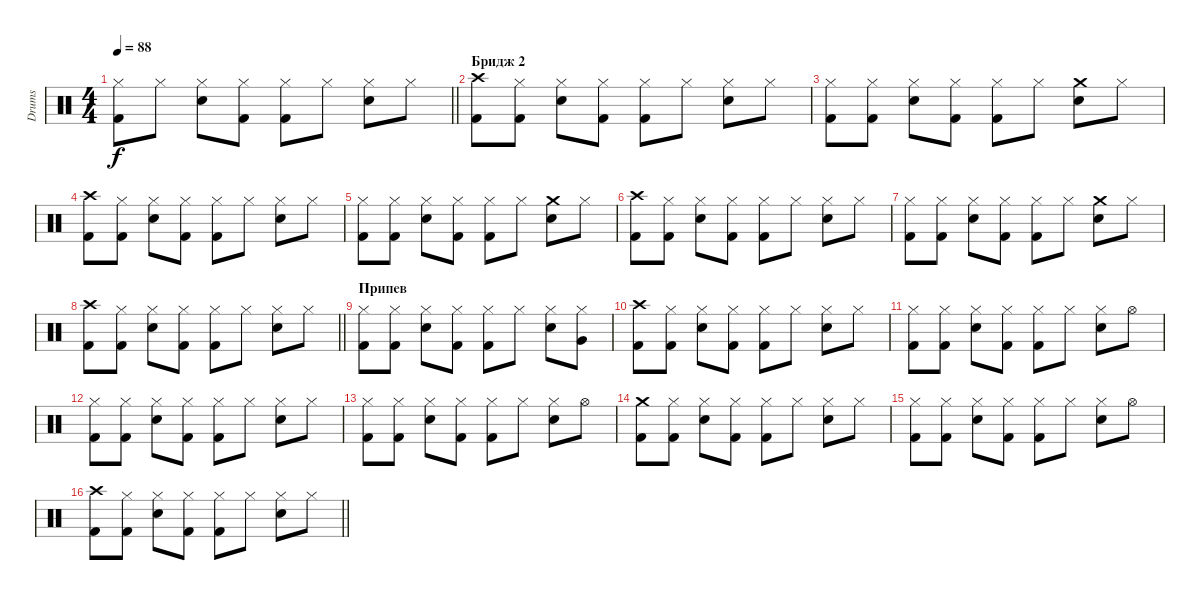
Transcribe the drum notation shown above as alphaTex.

\track ("Drums" "Drums") {instrument percussion}
\staff {score}
\articulation defaults
\ts (4 4)
\tempo 88
\clef neutral
\barLineRight lightlight
\ks c
("Kick (hit) 2" "Hi-Hat (closed)").8{dy f} "Hi-Hat (closed)".8 ("Snare (hit) 2" "Hi-Hat (closed)").8 ("Kick (hit) 2" "Hi-Hat (closed)").8 ("Kick (hit) 2" "Hi-Hat (closed)").8 "Hi-Hat (closed)".8 ("Snare (hit) 2" "Hi-Hat (closed)").8 "Hi-Hat (closed)".8 |
\section ("" "Бридж 2")
("Kick (hit) 2" "Crash high (hit)").8 ("Kick (hit) 2" "Hi-Hat (closed)").8 ("Snare (hit) 2" "Hi-Hat (closed)").8 ("Kick (hit) 2" "Hi-Hat (closed)").8 ("Kick (hit) 2" "Hi-Hat (closed)").8 "Hi-Hat (closed)".8 ("Snare (hit) 2" "Hi-Hat (closed)").8 "Hi-Hat (closed)".8 |
("Kick (hit) 2" "Hi-Hat (closed)").8 ("Kick (hit) 2" "Hi-Hat (closed)").8 ("Snare (hit) 2" "Hi-Hat (closed)").8 ("Kick (hit) 2" "Hi-Hat (closed)").8 ("Kick (hit) 2" "Hi-Hat (closed)").8 "Hi-Hat (closed)".8 ("Snare (hit) 2" "Crash medium (hit)").8 "Hi-Hat (closed)".8 |
("Kick (hit) 2" "Crash high (hit)").8 ("Kick (hit) 2" "Hi-Hat (closed)").8 ("Snare (hit) 2" "Hi-Hat (closed)").8 ("Kick (hit) 2" "Hi-Hat (closed)").8 ("Kick (hit) 2" "Hi-Hat (closed)").8 "Hi-Hat (closed)".8 ("Snare (hit) 2" "Hi-Hat (closed)").8 "Hi-Hat (closed)".8 |
("Kick (hit) 2" "Hi-Hat (closed)").8 ("Kick (hit) 2" "Hi-Hat (closed)").8 ("Snare (hit) 2" "Hi-Hat (closed)").8 ("Kick (hit) 2" "Hi-Hat (closed)").8 ("Kick (hit) 2" "Hi-Hat (closed)").8 "Hi-Hat (closed)".8 ("Snare (hit) 2" "Crash medium (hit)").8 "Hi-Hat (closed)".8 |
("Kick (hit) 2" "Crash high (hit)").8 ("Kick (hit) 2" "Hi-Hat (closed)").8 ("Snare (hit) 2" "Hi-Hat (closed)").8 ("Kick (hit) 2" "Hi-Hat (closed)").8 ("Kick (hit) 2" "Hi-Hat (closed)").8 "Hi-Hat (closed)".8 ("Snare (hit) 2" "Hi-Hat (closed)").8 "Hi-Hat (closed)".8 |
("Kick (hit) 2" "Hi-Hat (closed)").8 ("Kick (hit) 2" "Hi-Hat (closed)").8 ("Snare (hit) 2" "Hi-Hat (closed)").8 ("Kick (hit) 2" "Hi-Hat (closed)").8 ("Kick (hit) 2" "Hi-Hat (closed)").8 "Hi-Hat (closed)".8 ("Snare (hit) 2" "Crash medium (hit)").8 "Hi-Hat (closed)".8 |
\barLineRight lightlight
("Kick (hit) 2" "Crash high (hit)").8 ("Kick (hit) 2" "Hi-Hat (closed)").8 ("Snare (hit) 2" "Hi-Hat (closed)").8 ("Kick (hit) 2" "Hi-Hat (closed)").8 ("Kick (hit) 2" "Hi-Hat (closed)").8 "Hi-Hat (closed)".8 ("Snare (hit) 2" "Hi-Hat (closed)").8 "Hi-Hat (closed)".8 |
\section ("" "Припев")
("Kick (hit) 2" "Hi-Hat (closed)").8 ("Kick (hit) 2" "Hi-Hat (closed)").8 ("Snare (hit) 2" "Hi-Hat (closed)").8 ("Kick (hit) 2" "Hi-Hat (closed)").8 ("Kick (hit) 2" "Hi-Hat (closed)").8 "Hi-Hat (closed)".8 ("Snare (hit) 2" "Hi-Hat (closed)").8 ("Very Low Tom (hit)" "Hi-Hat (closed)").8 |
("Kick (hit) 2" "Crash high (hit)").8 ("Kick (hit) 2" "Hi-Hat (closed)").8 ("Snare (hit) 2" "Hi-Hat (closed)").8 ("Kick (hit) 2" "Hi-Hat (closed)").8 ("Kick (hit) 2" "Hi-Hat (closed)").8 "Hi-Hat (closed)".8 ("Snare (hit) 2" "Hi-Hat (closed)").8 "Hi-Hat (closed)".8 |
("Kick (hit) 2" "Hi-Hat (closed)").8 ("Kick (hit) 2" "Hi-Hat (closed)").8 ("Snare (hit) 2" "Hi-Hat (closed)").8 ("Kick (hit) 2" "Hi-Hat (closed)").8 ("Kick (hit) 2" "Hi-Hat (closed)").8 "Hi-Hat (closed)".8 ("Snare (hit) 2" "Hi-Hat (closed)").8 "Hi-Hat (open)".8 |
("Kick (hit) 2" "Hi-Hat (closed)").8 ("Kick (hit) 2" "Hi-Hat (closed)").8 ("Snare (hit) 2" "Hi-Hat (closed)").8 ("Kick (hit) 2" "Hi-Hat (closed)").8 ("Kick (hit) 2" "Hi-Hat (closed)").8 "Hi-Hat (closed)".8 ("Snare (hit) 2" "Hi-Hat (closed)").8 "Hi-Hat (closed)".8 |
("Kick (hit) 2" "Hi-Hat (closed)").8 ("Kick (hit) 2" "Hi-Hat (closed)").8 ("Snare (hit) 2" "Hi-Hat (closed)").8 ("Kick (hit) 2" "Hi-Hat (closed)").8 ("Kick (hit) 2" "Hi-Hat (closed)").8 "Hi-Hat (closed)".8 ("Snare (hit) 2" "Hi-Hat (closed)").8 "Hi-Hat (open)".8 |
("Kick (hit) 2" "Crash medium (hit)").8 ("Kick (hit) 2" "Hi-Hat (closed)").8 ("Snare (hit) 2" "Hi-Hat (closed)").8 ("Kick (hit) 2" "Hi-Hat (closed)").8 ("Kick (hit) 2" "Hi-Hat (closed)").8 "Hi-Hat (closed)".8 ("Snare (hit) 2" "Hi-Hat (closed)").8 "Hi-Hat (closed)".8 |
("Kick (hit) 2" "Hi-Hat (closed)").8 ("Kick (hit) 2" "Hi-Hat (closed)").8 ("Snare (hit) 2" "Hi-Hat (closed)").8 ("Kick (hit) 2" "Hi-Hat (closed)").8 ("Kick (hit) 2" "Hi-Hat (closed)").8 "Hi-Hat (closed)".8 ("Snare (hit) 2" "Hi-Hat (closed)").8 "Hi-Hat (open)".8 |
\barLineRight lightlight
("Kick (hit) 2" "Crash high (hit)").8 ("Kick (hit) 2" "Hi-Hat (closed)").8 ("Snare (hit) 2" "Hi-Hat (closed)").8 ("Kick (hit) 2" "Hi-Hat (closed)").8 ("Kick (hit) 2" "Hi-Hat (closed)").8 "Hi-Hat (closed)".8 ("Snare (hit) 2" "Hi-Hat (closed)").8 "Hi-Hat (closed)".8
